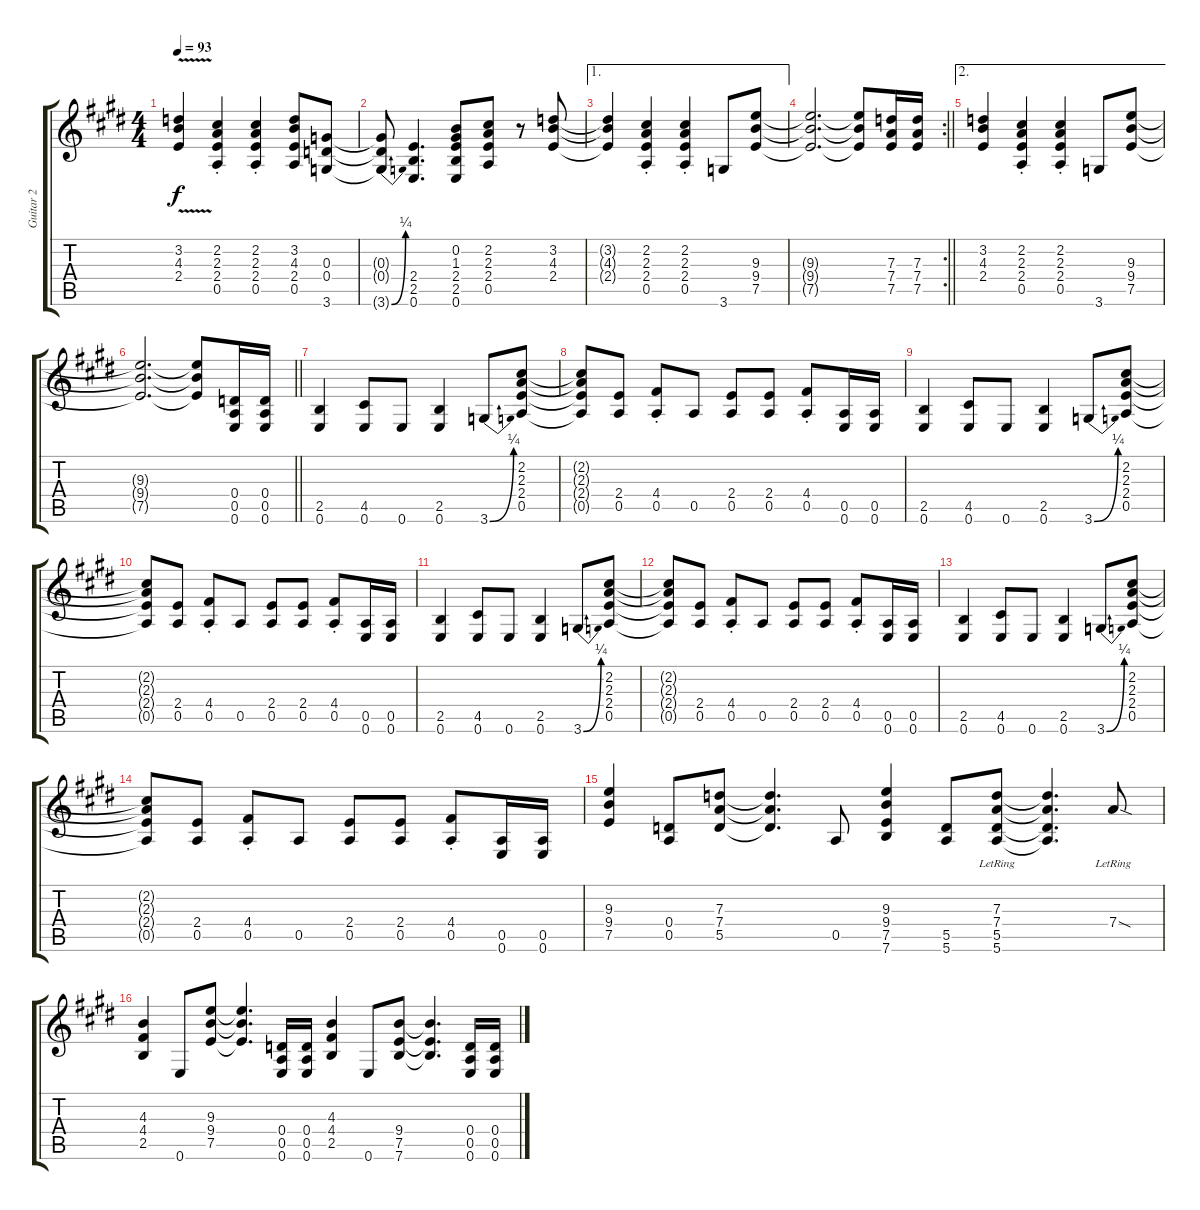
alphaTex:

\track ("Guitar 2" "Guitar 2") {instrument distortionguitar}
\staff {score tabs}
\tuning (E4 B3 G3 D3 A2 E2) {hide}
\ts (4 4)
\tempo 93
\clef g2
\ks c#minor
(3.2{v t} 4.3{v t} 2.4{v t}).4{dy f} (2.2{st} 2.3{st} 2.4{st} 0.5{st}).4 (2.2{st} 2.3{st} 2.4{st} 0.5{st}).4 (3.2 4.3 2.4 0.5).8 (0.3 0.4 3.6).8 |
(0.3{t} 0.4{t} 3.6{be (bend 0 0 60 1) t}).8 (2.4 2.5 0.6).4{d} (0.2 1.3 2.4 2.5 0.6).8 (2.2 2.3 2.4 0.5).8 r.8 (3.2 4.3 2.4).8 |
\ae 1
(3.2{t} 4.3{t} 2.4{t}).4 (2.2{st} 2.3{st} 2.4{st} 0.5{st}).4 (2.2{st} 2.3{st} 2.4{st} 0.5{st}).4 3.6.8 (9.3 9.4 7.5).8 |
\rc 2
\barLineRight lightlight
(9.3{t} 9.4{t} 7.5{t}).2{d} (9.3{t} 9.4{t} 7.5{t}).8 (7.3 7.4 7.5).16 (7.3 7.4 7.5).16 |
\ae 2
(3.2 4.3 2.4).4 (2.2{st} 2.3{st} 2.4{st} 0.5{st}).4 (2.2{st} 2.3{st} 2.4{st} 0.5{st}).4 3.6.8 (9.3 9.4 7.5).8 |
\barLineRight lightlight
(9.3{t} 9.4{t} 7.5{t}).2{d} (9.3{t} 9.4{t} 7.5{t}).8 (0.4 0.5 0.6).16 (0.4 0.5 0.6).16 |
(2.5 0.6).4 (4.5 0.6).8 0.6.8 (2.5 0.6).4 3.6{be (bend 0 0 60 1)}.8 (2.2 2.3 2.4 0.5).8 |
(2.2{t} 2.3{t} 2.4{t} 0.5{t}).8 (2.4 0.5).8 (4.4{st} 0.5{st}).8 0.5.8 (2.4 0.5).8 (2.4 0.5).8 (4.4{st} 0.5{st}).8 (0.5 0.6).16 (0.5 0.6).16 |
(2.5 0.6).4 (4.5 0.6).8 0.6.8 (2.5 0.6).4 3.6{be (bend 0 0 60 1)}.8 (2.2 2.3 2.4 0.5).8 |
(2.2{t} 2.3{t} 2.4{t} 0.5{t}).8 (2.4 0.5).8 (4.4{st} 0.5{st}).8 0.5.8 (2.4 0.5).8 (2.4 0.5).8 (4.4{st} 0.5{st}).8 (0.5 0.6).16 (0.5 0.6).16 |
(2.5 0.6).4 (4.5 0.6).8 0.6.8 (2.5 0.6).4 3.6{be (bend 0 0 60 1)}.8 (2.2 2.3 2.4 0.5).8 |
(2.2{t} 2.3{t} 2.4{t} 0.5{t}).8 (2.4 0.5).8 (4.4{st} 0.5{st}).8 0.5.8 (2.4 0.5).8 (2.4 0.5).8 (4.4{st} 0.5{st}).8 (0.5 0.6).16 (0.5 0.6).16 |
(2.5 0.6).4 (4.5 0.6).8 0.6.8 (2.5 0.6).4 3.6{be (bend 0 0 60 1)}.8 (2.2 2.3 2.4 0.5).8 |
(2.2{t} 2.3{t} 2.4{t} 0.5{t}).8 (2.4 0.5).8 (4.4{st} 0.5{st}).8 0.5.8 (2.4 0.5).8 (2.4 0.5).8 (4.4{st} 0.5{st}).8 (0.5 0.6).16 (0.5 0.6).16 |
(9.3 9.4 7.5).4 (0.4 0.5).8 (7.3 7.4 5.5).8 (7.3{t} 7.4{t} 5.5{t}).4{d} 0.5.8 (9.3 9.4 7.5 7.6).4 (5.5 5.6).8 (7.3{lr} 7.4{lr} 5.5{lr} 5.6{lr}).8 (7.3{t} 7.4{t} 5.5{t} 5.6{t}).4{d} 7.4{sod lr}.8 |
(4.3 4.4 2.5).4 0.6.8 (9.3 9.4 7.5).8 (9.3{t} 9.4{t} 7.5{t}).4{d} (0.4 0.5 0.6).16 (0.4 0.5 0.6).16 (4.3 4.4 2.5).4 0.6.8 (9.4 7.5 7.6).8 (9.4{t} 7.5{t} 7.6{t}).4{d} (0.4 0.5 0.6).16 (0.4 0.5 0.6).16
